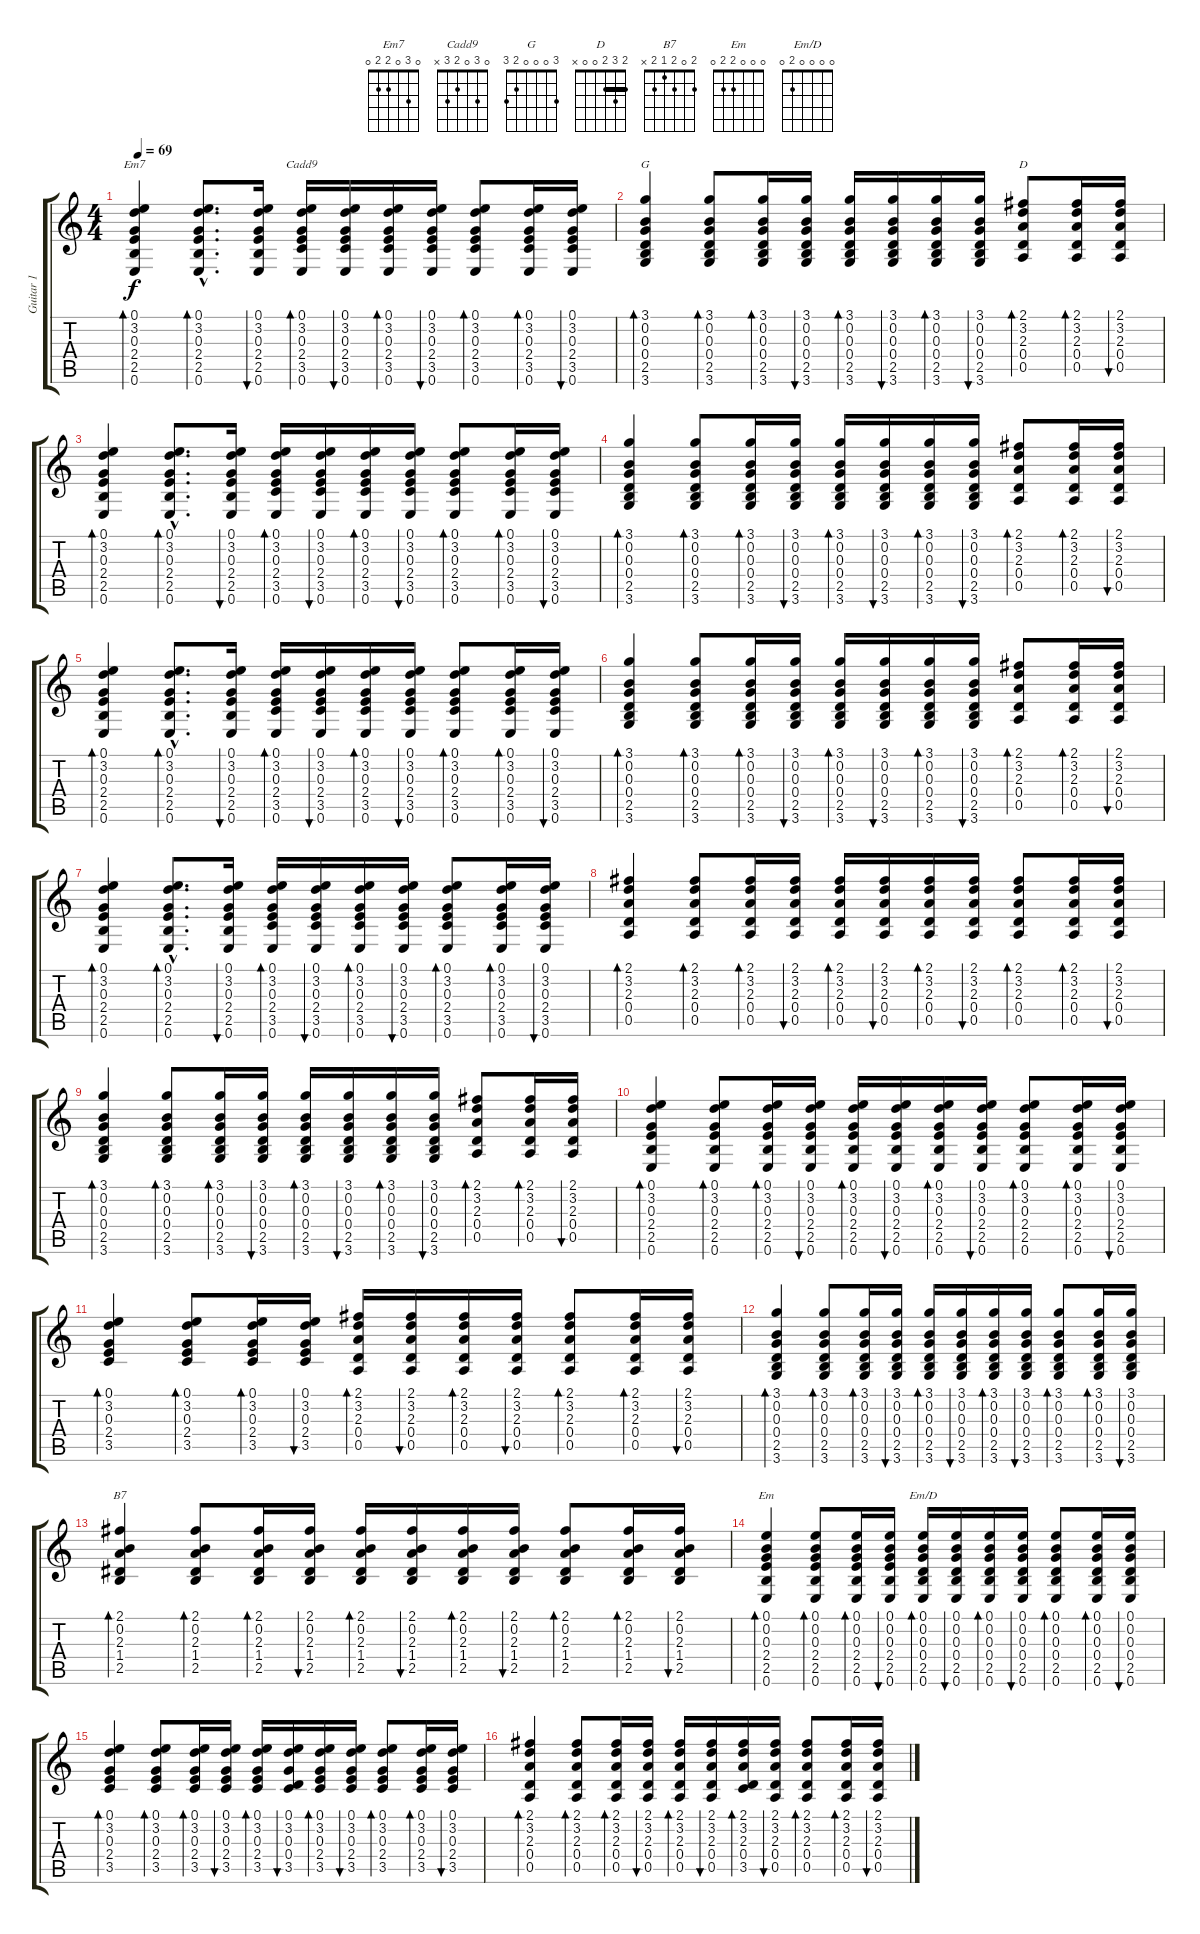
\track ("Guitar 1" "Guitar 1") {instrument acousticguitarsteel}
\staff {score tabs}
\tuning (E4 B3 G3 D3 A2 E2) {hide}
\chord ("Em7" 0 3 0 2 2 0)
\chord ("Cadd9" 0 3 0 2 3 x)
\chord ("G" 3 0 0 0 2 3)
\chord ("D" 2 3 2 0 0 x) {barre 2}
\chord ("B7" 2 0 2 1 2 x)
\chord ("Em" 0 0 0 2 2 0)
\chord ("Em/D" 0 0 0 0 2 0)
\ts (4 4)
\tempo 69
\clef g2
\ks c
(0.1 3.2 0.3 2.4 2.5 0.6).4{bd 30 ch "Em7" dy f} (0.1{hac} 3.2{hac} 0.3{hac} 2.4{hac} 2.5{hac} 0.6{hac}).8{d bd 30} (0.1 3.2 0.3 2.4 2.5 0.6).16{bu 30} (0.1 3.2 0.3 2.4 3.5 0.6).16{bd 30 ch "Cadd9"} (0.1 3.2 0.3 2.4 3.5 0.6).16{bu 30} (0.1 3.2 0.3 2.4 3.5 0.6).16{bd 30} (0.1 3.2 0.3 2.4 3.5 0.6).16{bu 30} (0.1 3.2 0.3 2.4 3.5 0.6).8{bd 30} (0.1 3.2 0.3 2.4 3.5 0.6).16{bd 30} (0.1 3.2 0.3 2.4 3.5 0.6).16{bu 30} |
(3.1 0.2 0.3 0.4 2.5 3.6).4{bd 30 ch "G"} (3.1 0.2 0.3 0.4 2.5 3.6).8{bd 30} (3.1 0.2 0.3 0.4 2.5 3.6).16{bd 30} (3.1 0.2 0.3 0.4 2.5 3.6).16{bu 30} (3.1 0.2 0.3 0.4 2.5 3.6).16{bd 30} (3.1 0.2 0.3 0.4 2.5 3.6).16{bu 30} (3.1 0.2 0.3 0.4 2.5 3.6).16{bd 30} (3.1 0.2 0.3 0.4 2.5 3.6).16{bu 30} (2.1 3.2 2.3 0.4 0.5).8{bd 30 ch "D"} (2.1 3.2 2.3 0.4 0.5).16{bd 30} (2.1 3.2 2.3 0.4 0.5).16{bu 30} |
(0.1 3.2 0.3 2.4 2.5 0.6).4{bd 30} (0.1{hac} 3.2{hac} 0.3{hac} 2.4{hac} 2.5{hac} 0.6{hac}).8{d bd 30} (0.1 3.2 0.3 2.4 2.5 0.6).16{bu 30} (0.1 3.2 0.3 2.4 3.5 0.6).16{bd 30} (0.1 3.2 0.3 2.4 3.5 0.6).16{bu 30} (0.1 3.2 0.3 2.4 3.5 0.6).16{bd 30} (0.1 3.2 0.3 2.4 3.5 0.6).16{bu 30} (0.1 3.2 0.3 2.4 3.5 0.6).8{bd 30} (0.1 3.2 0.3 2.4 3.5 0.6).16{bd 30} (0.1 3.2 0.3 2.4 3.5 0.6).16{bu 30} |
(3.1 0.2 0.3 0.4 2.5 3.6).4{bd 30} (3.1 0.2 0.3 0.4 2.5 3.6).8{bd 30} (3.1 0.2 0.3 0.4 2.5 3.6).16{bd 30} (3.1 0.2 0.3 0.4 2.5 3.6).16{bu 30} (3.1 0.2 0.3 0.4 2.5 3.6).16{bd 30} (3.1 0.2 0.3 0.4 2.5 3.6).16{bu 30} (3.1 0.2 0.3 0.4 2.5 3.6).16{bd 30} (3.1 0.2 0.3 0.4 2.5 3.6).16{bu 30} (2.1 3.2 2.3 0.4 0.5).8{bd 30} (2.1 3.2 2.3 0.4 0.5).16{bd 30} (2.1 3.2 2.3 0.4 0.5).16{bu 30} |
(0.1 3.2 0.3 2.4 2.5 0.6).4{bd 30} (0.1{hac} 3.2{hac} 0.3{hac} 2.4{hac} 2.5{hac} 0.6{hac}).8{d bd 30} (0.1 3.2 0.3 2.4 2.5 0.6).16{bu 30} (0.1 3.2 0.3 2.4 3.5 0.6).16{bd 30} (0.1 3.2 0.3 2.4 3.5 0.6).16{bu 30} (0.1 3.2 0.3 2.4 3.5 0.6).16{bd 30} (0.1 3.2 0.3 2.4 3.5 0.6).16{bu 30} (0.1 3.2 0.3 2.4 3.5 0.6).8{bd 30} (0.1 3.2 0.3 2.4 3.5 0.6).16{bd 30} (0.1 3.2 0.3 2.4 3.5 0.6).16{bu 30} |
(3.1 0.2 0.3 0.4 2.5 3.6).4{bd 30} (3.1 0.2 0.3 0.4 2.5 3.6).8{bd 30} (3.1 0.2 0.3 0.4 2.5 3.6).16{bd 30} (3.1 0.2 0.3 0.4 2.5 3.6).16{bu 30} (3.1 0.2 0.3 0.4 2.5 3.6).16{bd 30} (3.1 0.2 0.3 0.4 2.5 3.6).16{bu 30} (3.1 0.2 0.3 0.4 2.5 3.6).16{bd 30} (3.1 0.2 0.3 0.4 2.5 3.6).16{bu 30} (2.1 3.2 2.3 0.4 0.5).8{bd 30} (2.1 3.2 2.3 0.4 0.5).16{bd 30} (2.1 3.2 2.3 0.4 0.5).16{bu 30} |
(0.1 3.2 0.3 2.4 2.5 0.6).4{bd 30} (0.1{hac} 3.2{hac} 0.3{hac} 2.4{hac} 2.5{hac} 0.6{hac}).8{d bd 30} (0.1 3.2 0.3 2.4 2.5 0.6).16{bu 30} (0.1 3.2 0.3 2.4 3.5 0.6).16{bd 30} (0.1 3.2 0.3 2.4 3.5 0.6).16{bu 30} (0.1 3.2 0.3 2.4 3.5 0.6).16{bd 30} (0.1 3.2 0.3 2.4 3.5 0.6).16{bu 30} (0.1 3.2 0.3 2.4 3.5 0.6).8{bd 30} (0.1 3.2 0.3 2.4 3.5 0.6).16{bd 30} (0.1 3.2 0.3 2.4 3.5 0.6).16{bu 30} |
(2.1 3.2 2.3 0.4 0.5).4{bd 30} (2.1 3.2 2.3 0.4 0.5).8{bd 30} (2.1 3.2 2.3 0.4 0.5).16{bd 30} (2.1 3.2 2.3 0.4 0.5).16{bu 30} (2.1 3.2 2.3 0.4 0.5).16{bd 30} (2.1 3.2 2.3 0.4 0.5).16{bu 30} (2.1 3.2 2.3 0.4 0.5).16{bd 30} (2.1 3.2 2.3 0.4 0.5).16{bu 30} (2.1 3.2 2.3 0.4 0.5).8{bd 30} (2.1 3.2 2.3 0.4 0.5).16{bd 30} (2.1 3.2 2.3 0.4 0.5).16{bu 30} |
(3.1 0.2 0.3 0.4 2.5 3.6).4{bd 30} (3.1 0.2 0.3 0.4 2.5 3.6).8{bd 30} (3.1 0.2 0.3 0.4 2.5 3.6).16{bd 30} (3.1 0.2 0.3 0.4 2.5 3.6).16{bu 30} (3.1 0.2 0.3 0.4 2.5 3.6).16{bd 30} (3.1 0.2 0.3 0.4 2.5 3.6).16{bu 30} (3.1 0.2 0.3 0.4 2.5 3.6).16{bd 30} (3.1 0.2 0.3 0.4 2.5 3.6).16{bu 30} (2.1 3.2 2.3 0.4 0.5).8{bd 30} (2.1 3.2 2.3 0.4 0.5).16{bd 30} (2.1 3.2 2.3 0.4 0.5).16{bu 30} |
(0.1 3.2 0.3 2.4 2.5 0.6).4{bd 30} (0.1 3.2 0.3 2.4 2.5 0.6).8{bd 30} (0.1 3.2 0.3 2.4 2.5 0.6).16{bd 30} (0.1 3.2 0.3 2.4 2.5 0.6).16{bu 30} (0.1 3.2 0.3 2.4 2.5 0.6).16{bd 30} (0.1 3.2 0.3 2.4 2.5 0.6).16{bu 30} (0.1 3.2 0.3 2.4 2.5 0.6).16{bd 30} (0.1 3.2 0.3 2.4 2.5 0.6).16{bu 30} (0.1 3.2 0.3 2.4 2.5 0.6).8{bd 30} (0.1 3.2 0.3 2.4 2.5 0.6).16{bd 30} (0.1 3.2 0.3 2.4 2.5 0.6).16{bu 30} |
(0.1 3.2 0.3 2.4 3.5).4{bd 30} (0.1 3.2 0.3 2.4 3.5).8{bd 30} (0.1 3.2 0.3 2.4 3.5).16{bd 30} (0.1 3.2 0.3 2.4 3.5).16{bu 30} (2.1 3.2 2.3 0.4 0.5).16{bd 30} (2.1 3.2 2.3 0.4 0.5).16{bu 30} (2.1 3.2 2.3 0.4 0.5).16{bd 30} (2.1 3.2 2.3 0.4 0.5).16{bu 30} (2.1 3.2 2.3 0.4 0.5).8{bd 30} (2.1 3.2 2.3 0.4 0.5).16{bd 30} (2.1 3.2 2.3 0.4 0.5).16{bu 30} |
(3.1 0.2 0.3 0.4 2.5 3.6).4{bd 30} (3.1 0.2 0.3 0.4 2.5 3.6).8{bd 30} (3.1 0.2 0.3 0.4 2.5 3.6).16{bd 30} (3.1 0.2 0.3 0.4 2.5 3.6).16{bu 30} (3.1 0.2 0.3 0.4 2.5 3.6).16{bd 30} (3.1 0.2 0.3 0.4 2.5 3.6).16{bu 30} (3.1 0.2 0.3 0.4 2.5 3.6).16{bd 30} (3.1 0.2 0.3 0.4 2.5 3.6).16{bu 30} (3.1 0.2 0.3 0.4 2.5 3.6).8{bd 30} (3.1 0.2 0.3 0.4 2.5 3.6).16{bd 30} (3.1 0.2 0.3 0.4 2.5 3.6).16{bu 30} |
(2.1 0.2 2.3 1.4 2.5).4{bd 30 ch "B7"} (2.1 0.2 2.3 1.4 2.5).8{bd 30} (2.1 0.2 2.3 1.4 2.5).16{bd 30} (2.1 0.2 2.3 1.4 2.5).16{bu 30} (2.1 0.2 2.3 1.4 2.5).16{bd 30} (2.1 0.2 2.3 1.4 2.5).16{bu 30} (2.1 0.2 2.3 1.4 2.5).16{bd 30} (2.1 0.2 2.3 1.4 2.5).16{bu 30} (2.1 0.2 2.3 1.4 2.5).8{bd 30} (2.1 0.2 2.3 1.4 2.5).16{bd 30} (2.1 0.2 2.3 1.4 2.5).16{bu 30} |
(0.1 0.2 0.3 2.4 2.5 0.6).4{bd 30 ch "Em"} (0.1 0.2 0.3 2.4 2.5 0.6).8{bd 30} (0.1 0.2 0.3 2.4 2.5 0.6).16{bd 30} (0.1 0.2 0.3 2.4 2.5 0.6).16{bu 30} (0.1 0.2 0.3 0.4 2.5 0.6).16{bd 30 ch "Em/D"} (0.1 0.2 0.3 0.4 2.5 0.6).16{bu 30} (0.1 0.2 0.3 0.4 2.5 0.6).16{bd 30} (0.1 0.2 0.3 0.4 2.5 0.6).16{bu 30} (0.1 0.2 0.3 0.4 2.5 0.6).8{bd 30} (0.1 0.2 0.3 0.4 2.5 0.6).16{bd 30} (0.1 0.2 0.3 0.4 2.5 0.6).16{bu 30} |
(0.1 3.2 0.3 2.4 3.5).4{bd 30} (0.1 3.2 0.3 2.4 3.5).8{bd 30} (0.1 3.2 0.3 2.4 3.5).16{bd 30} (0.1 3.2 0.3 2.4 3.5).16{bu 30} (0.1 3.2 0.3 2.4 3.5).16{bd 30} (0.1 3.2 0.3 0.4 3.5).16{bu 30} (0.1 3.2 0.3 2.4 3.5).16{bd 30} (0.1 3.2 0.3 2.4 3.5).16{bu 30} (0.1 3.2 0.3 2.4 3.5).8{bd 30} (0.1 3.2 0.3 2.4 3.5).16{bd 30} (0.1 3.2 0.3 2.4 3.5).16{bu 30} |
(2.1 3.2 2.3 0.4 0.5).4{bd 30} (2.1 3.2 2.3 0.4 0.5).8{bd 30} (2.1 3.2 2.3 0.4 0.5).16{bd 30} (2.1 3.2 2.3 0.4 0.5).16{bu 30} (2.1 3.2 2.3 0.4 0.5).16{bd 30} (2.1 3.2 2.3 0.4 0.5).16{bu 30} (2.1 3.2 2.3 0.4 3.5).16{bd 30} (2.1 3.2 2.3 0.4 0.5).16{bu 30} (2.1 3.2 2.3 0.4 0.5).8{bd 30} (2.1 3.2 2.3 0.4 0.5).16{bd 30} (2.1 3.2 2.3 0.4 0.5).16{bu 30}
